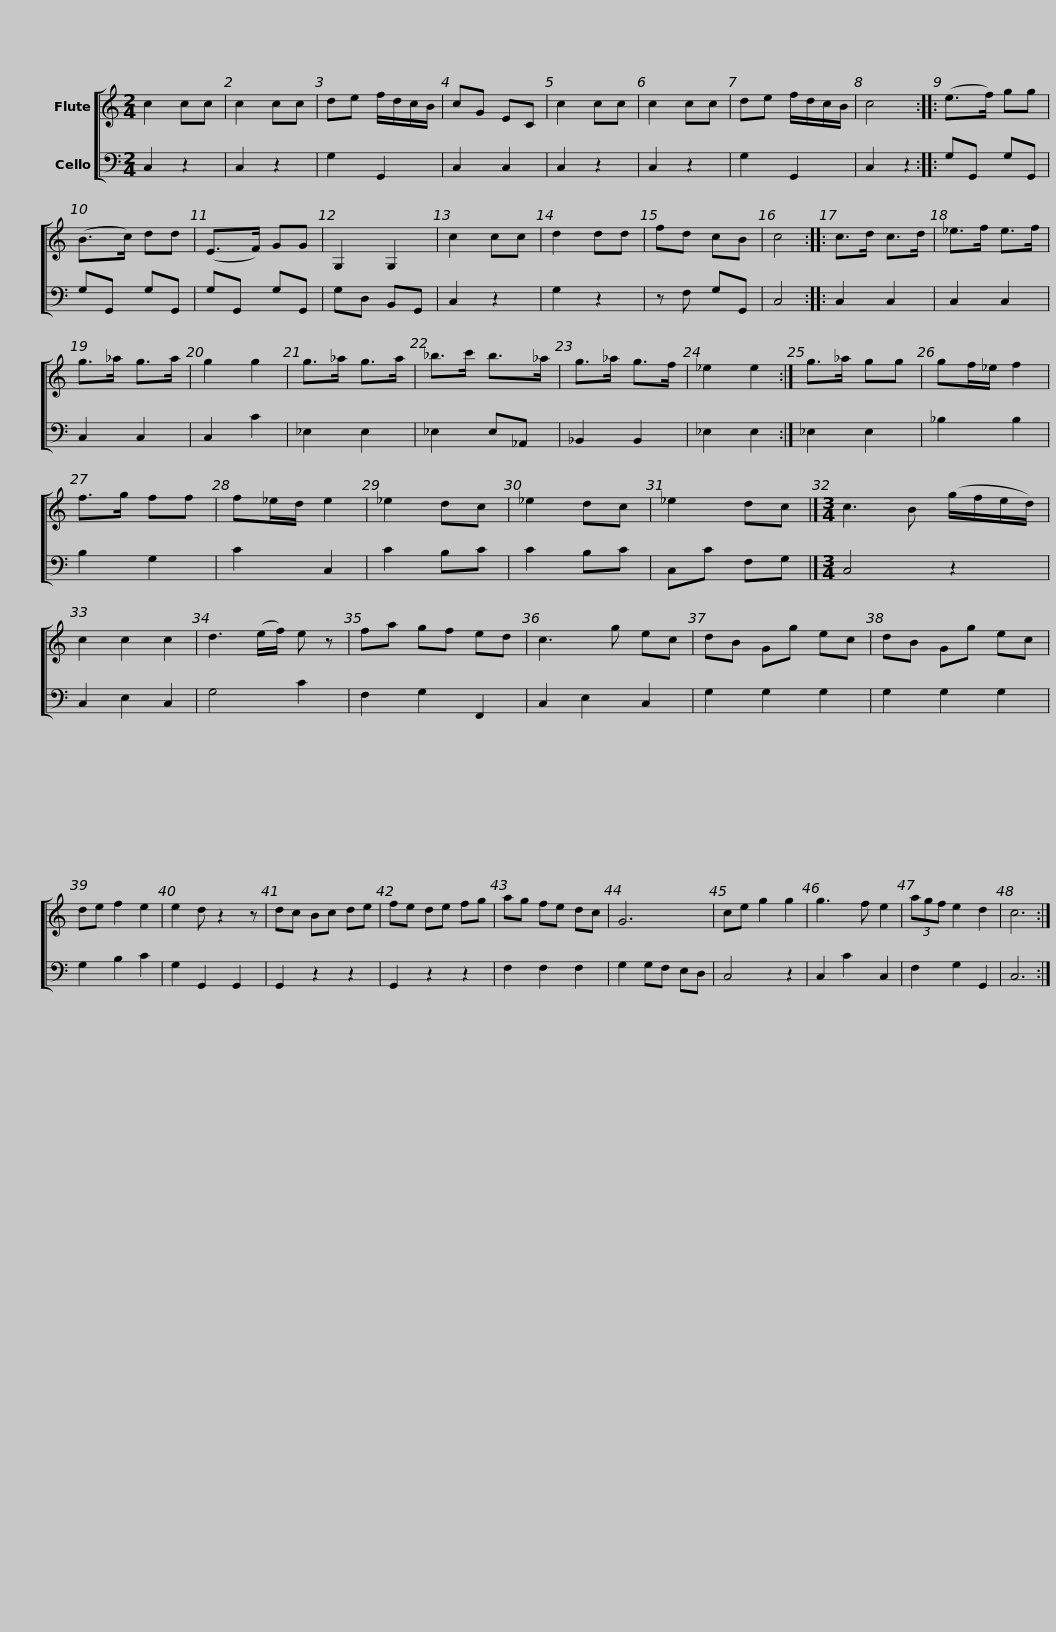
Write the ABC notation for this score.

X:1
%%score [ 1 2 ]
L:1/8
M:2/4
I:linebreak $
K:C
V:1 treble
V:2 bass
V:1
 c2 cc | c2 cc | de f/d/c/B/ | cG EC | c2 cc | %5
 c2 cc | de f/d/c/B/ | c4 ::$ (e>f) gg | (B>c) dd | %10
 (E>F) GG | G,2 G,2 | c2 cc | d2 dd | fd cB | %15
 c4 ::$ c>d c>d | _e>f e>f | g>_a g>a | g2 g2 | %20
 g>_a g>a | _b>c' b>_a | g>_a g>f | _e2 e2 :|$ g>_a gg | %25
 gf/_e/ f2 | f>g ff | f_e/d/ e2 | _e2 dc | _e2 dc | %30
 _e2 dc |]$[M:3/4] c3 B (g/f/e/d/) | c2 c2 c2 | d3 (e/f/) e z | fa gf ed | %35
 c3 g ec | dB Gg ec | dB Gg ec | de f2 e2 |$ e2 d z2 z | %40
 dc Bc de | fe de fg | ag fe dc | G6 | ce g2 g2 | %45
 g3 f e2 | (3agf e2 d2 | c6 :| %48
V:2
 C,2 z2 | C,2 z2 | G,2 G,,2 | C,2 C,2 | C,2 z2 | %5
 C,2 z2 | G,2 G,,2 | C,2 z2 ::$ G,G,, G,G,, | G,G,, G,G,, | %10
 G,G,, G,G,, | G,D, B,,G,, | C,2 z2 | G,2 z2 | z F, G,G,, | %15
 C,4 ::$ C,2 C,2 | C,2 C,2 | C,2 C,2 | C,2 C2 | %20
 _E,2 E,2 | _E,2 E,_A,, | _B,,2 B,,2 | _E,2 E,2 :|$ _E,2 E,2 | %25
 _B,2 B,2 | B,2 G,2 | C2 C,2 | C2 B,C | C2 B,C | %30
 C,C F,G, |]$[M:3/4] C,4 z2 | C,2 E,2 C,2 | G,4 C2 | F,2 G,2 F,,2 | %35
 C,2 E,2 C,2 | G,2 G,2 G,2 | G,2 G,2 G,2 | G,2 B,2 C2 |$ G,2 G,,2 G,,2 | %40
 G,,2 z2 z2 | G,,2 z2 z2 | F,2 F,2 F,2 | G,2 G,F, E,D, | C,4 z2 | %45
 C,2 C2 C,2 | F,2 G,2 G,,2 | C,6 :| %48
